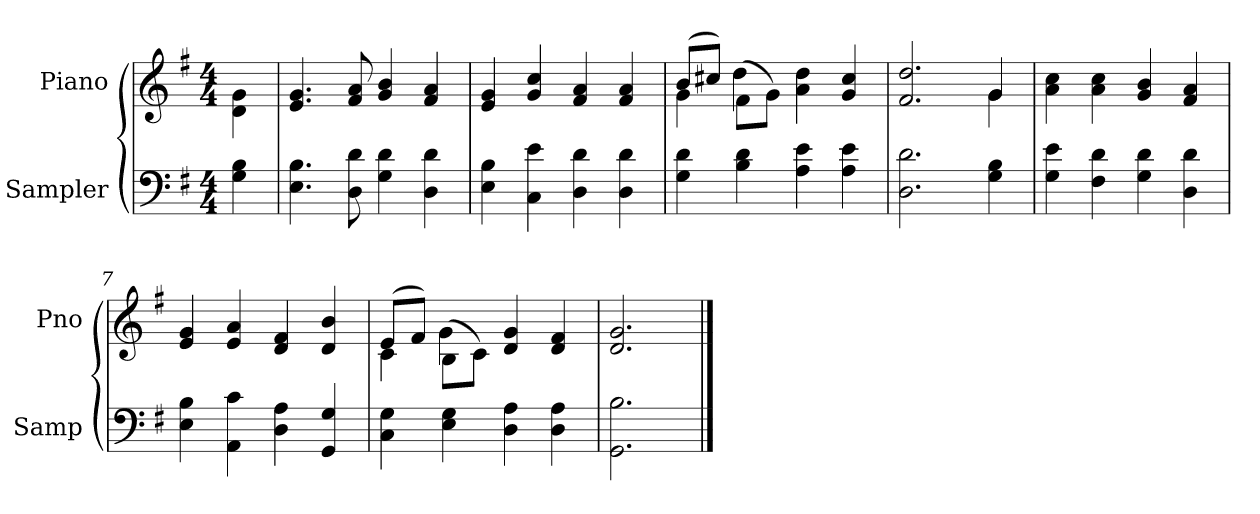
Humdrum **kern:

**kern	**kern
*part2	*part1
*staff2	*staff1
*I"Sampler	*I"Piano
*I'Samp	*I'Pno
*clefF4	*clefG2
*k[f#]	*k[f#]
*G:	*G:
*M4/4	*M4/4
=1	=1
4G 4B	4d\ 4g\
=2	=2
4.E 4.B	4.e 4.g
8D 8d	8f# 8a
4G 4d	4g 4b
4D 4d	4f# 4a
=3	=3
4E 4B	4e 4g
4C 4e	4g 4cc
4D 4d	4f# 4a
4D 4d	4f# 4a
=4	=4
*	*^
4G 4d	(8b/L	4g
.	8cc#X/J)	.
4B 4d	(8f#\L	4dd
.	8g\J)	.
4A 4e	4a 4dd	2ryy
4A 4e	4g 4cc#	.
=5	=5	=5
2.D 2.d	2.f# 2.dd	2.ryy
4G 4B	4g/	4g
*	*v	*v
=6	=6
4G 4e	4a 4cc
4F# 4d	4a 4cc
4G 4d	4g 4b
4D 4d	4f# 4a
=7	=7
4E 4B	4e 4g
4AA 4c	4e 4a
4D 4A	4d 4f#
4GG 4G	4d 4b
=8	=8
*	*^
4C 4G	(8e/L	4c
.	8f#/J)	.
4E 4G	(8B\L	4g
.	8c\J)	.
4D 4A	4d 4g	2ryy
4D 4A	4d 4f#	.
*	*v	*v
=9	=9
2.GG 2.B	2.d 2.g
==	==
*-	*-
